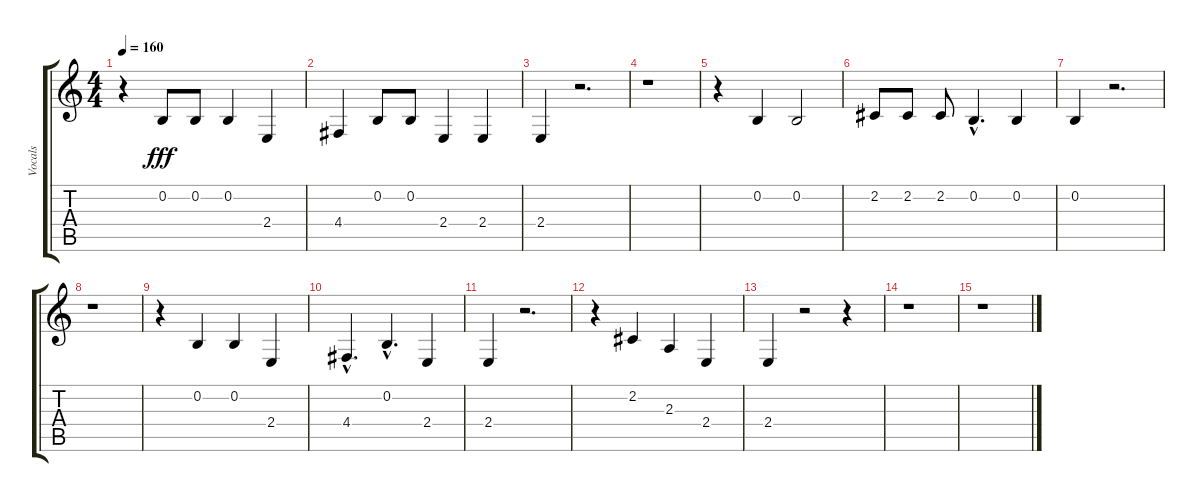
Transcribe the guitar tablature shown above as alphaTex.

\track ("Vocals" "Vocals") {instrument synthbrass2}
\staff {score tabs}
\tuning (E4 B3 G3 D3 A2 E2) {hide}
\ts (4 4)
\tempo 160
\clef g2
\ks c
r.4{dy fff} 0.2.8 0.2.8 0.2.4 2.4.4 |
4.4.4 0.2.8 0.2.8 2.4.4 2.4.4 |
2.4.4 r.2{d} |
r.1 |
r.4 0.2.4 0.2.2 |
2.2.8 2.2.8 2.2.8 0.2{hac}.4{d} 0.2.4 |
0.2.4 r.2{d} |
r.1 |
r.4 0.2.4 0.2.4 2.4.4 |
4.4{hac}.4{d} 0.2{hac}.4{d} 2.4.4 |
2.4.4 r.2{d} |
r.4 2.2.4 2.3.4 2.4.4 |
2.4.4 r.2 r.4 |
r.1 |
r.1
